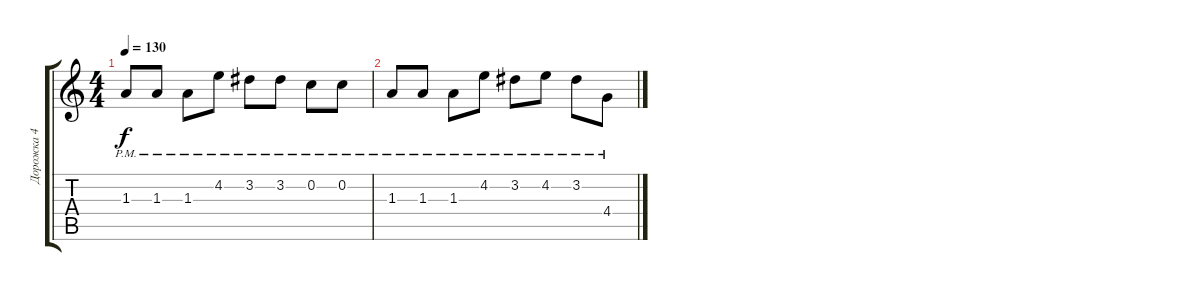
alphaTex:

\track ("Дорожка 4" "Дорожка 4") {instrument distortionguitar}
\staff {score tabs}
\tuning (F4 C4 Ab3 Eb3 Bb2 F2) {hide}
\ts (4 4)
\tempo 130
\clef g2
\ks c
1.3{pm}.8{dy f} 1.3{pm}.8 1.3{pm}.8 4.2{pm}.8 3.2{pm}.8 3.2{pm}.8 0.2{pm}.8 0.2{pm}.8 |
1.3{pm}.8 1.3{pm}.8 1.3{pm}.8 4.2{pm}.8 3.2{pm}.8 4.2{pm}.8 3.2{pm}.8 4.4{pm}.8
